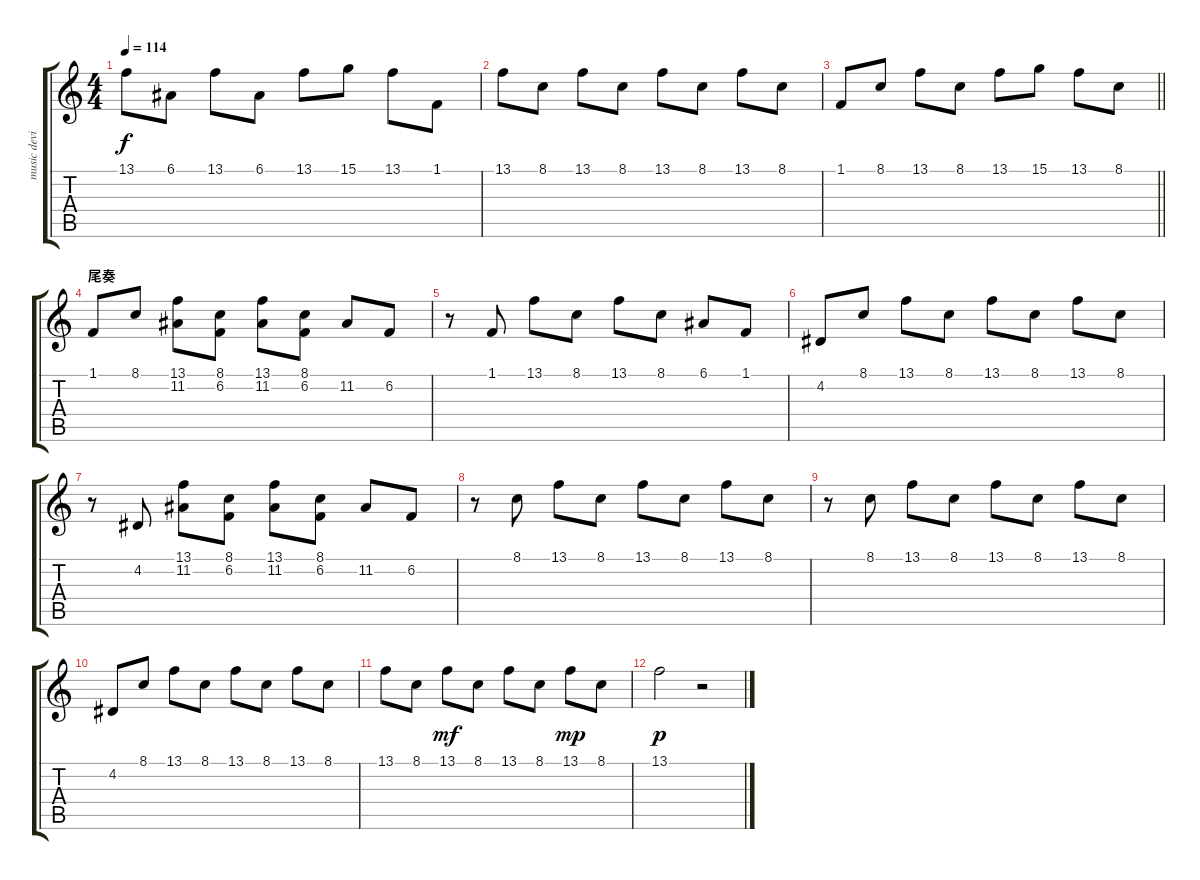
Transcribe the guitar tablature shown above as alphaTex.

\track ("music device" "music devi") {instrument ocarina}
\staff {score tabs}
\tuning (E4 B3 G3 D3 A2 E2) {hide}
\ts (4 4)
\tempo 114
\clef g2
\ks c
13.1.8{dy f} 6.1.8 13.1.8 6.1.8 13.1.8 15.1.8 13.1.8 1.1.8 |
13.1.8 8.1.8 13.1.8 8.1.8 13.1.8 8.1.8 13.1.8 8.1.8 |
\barLineRight lightlight
1.1.8 8.1.8 13.1.8 8.1.8 13.1.8 15.1.8 13.1.8 8.1.8 |
\section ("" "尾奏")
1.1.8 8.1.8 (13.1 11.2).8 (8.1 6.2).8 (13.1 11.2).8 (8.1 6.2).8 11.2.8 6.2.8 |
r.8 1.1.8 13.1.8 8.1.8 13.1.8 8.1.8 6.1.8 1.1.8 |
4.2.8 8.1.8 13.1.8 8.1.8 13.1.8 8.1.8 13.1.8 8.1.8 |
r.8 4.2.8 (13.1 11.2).8 (8.1 6.2).8 (13.1 11.2).8 (8.1 6.2).8 11.2.8 6.2.8 |
r.8 8.1.8 13.1.8 8.1.8 13.1.8 8.1.8 13.1.8 8.1.8 |
r.8 8.1.8 13.1.8 8.1.8 13.1.8 8.1.8 13.1.8 8.1.8 |
4.2.8 8.1.8 13.1.8 8.1.8 13.1.8 8.1.8 13.1.8 8.1.8 |
13.1.8 8.1.8 13.1.8{dy mf} 8.1.8 13.1.8 8.1.8 13.1.8{dy mp} 8.1.8 |
13.1.2{dy p} r.2
